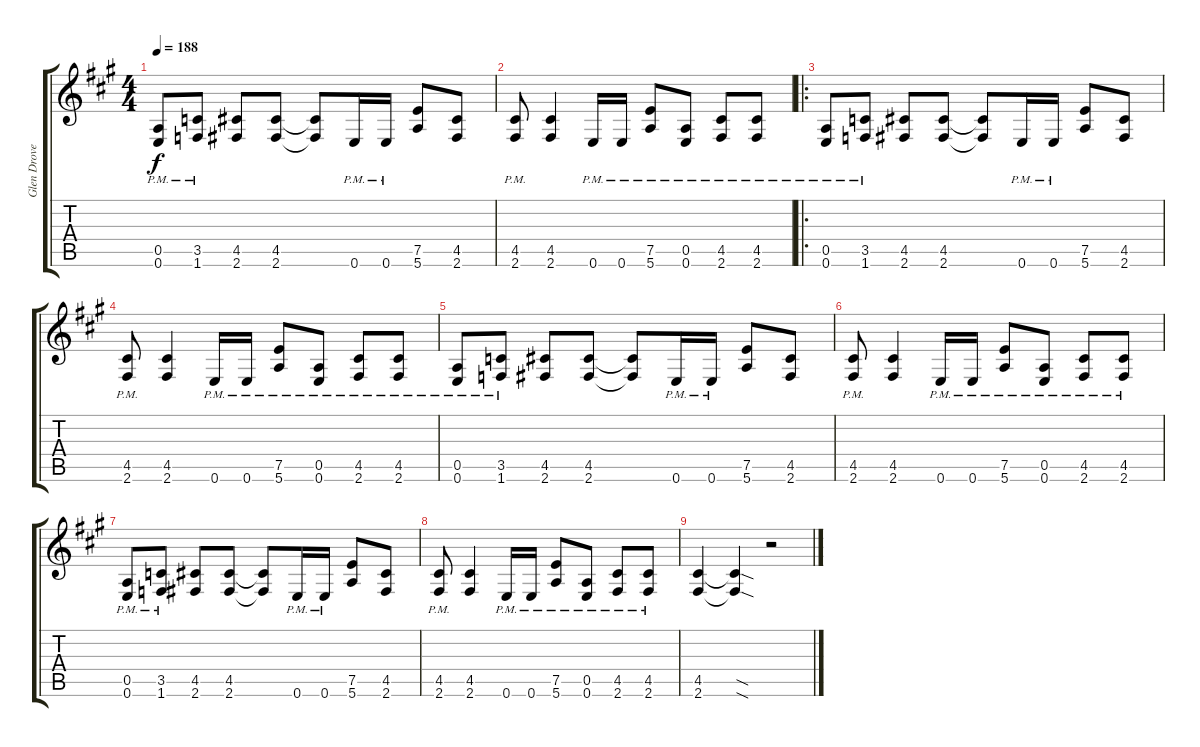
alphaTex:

\track ("Glen Drover" "Glen Drove") {instrument overdrivenguitar}
\staff {score tabs}
\tuning (E4 B3 G3 D3 A2 E2) {hide}
\ts (4 4)
\tempo 188
\clef g2
\ks a
(0.5{pm} 0.6{pm}).8{dy f} (3.5{pm} 1.6{pm}).8 (4.5 2.6).8 (4.5 2.6).8 (4.5{t} 2.6{t}).8 0.6{pm}.16 0.6{pm}.16 (7.5 5.6).8 (4.5 2.6).8 |
(4.5{pm} 2.6{pm}).8 (4.5 2.6).4 0.6{pm}.16 0.6{pm}.16 (7.5{pm} 5.6{pm}).8 (0.5{pm} 0.6{pm}).8 (4.5{pm} 2.6{pm}).8 (4.5{pm} 2.6{pm}).8 |
\ro
(0.5{pm} 0.6{pm}).8 (3.5{pm} 1.6{pm}).8 (4.5 2.6).8 (4.5 2.6).8 (4.5{t} 2.6{t}).8 0.6{pm}.16 0.6{pm}.16 (7.5 5.6).8 (4.5 2.6).8 |
(4.5{pm} 2.6{pm}).8 (4.5 2.6).4 0.6{pm}.16 0.6{pm}.16 (7.5{pm} 5.6{pm}).8 (0.5{pm} 0.6{pm}).8 (4.5{pm} 2.6{pm}).8 (4.5{pm} 2.6{pm}).8 |
(0.5{pm} 0.6{pm}).8 (3.5{pm} 1.6{pm}).8 (4.5 2.6).8 (4.5 2.6).8 (4.5{t} 2.6{t}).8 0.6{pm}.16 0.6{pm}.16 (7.5 5.6).8 (4.5 2.6).8 |
(4.5{pm} 2.6{pm}).8 (4.5 2.6).4 0.6{pm}.16 0.6{pm}.16 (7.5{pm} 5.6{pm}).8 (0.5{pm} 0.6{pm}).8 (4.5{pm} 2.6{pm}).8 (4.5{pm} 2.6{pm}).8 |
(0.5{pm} 0.6{pm}).8 (3.5{pm} 1.6{pm}).8 (4.5 2.6).8 (4.5 2.6).8 (4.5{t} 2.6{t}).8 0.6{pm}.16 0.6{pm}.16 (7.5 5.6).8 (4.5 2.6).8 |
(4.5{pm} 2.6{pm}).8 (4.5 2.6).4 0.6{pm}.16 0.6{pm}.16 (7.5{pm} 5.6{pm}).8 (0.5{pm} 0.6{pm}).8 (4.5{pm} 2.6{pm}).8 (4.5{pm} 2.6{pm}).8 |
(4.5 2.6).4 (4.5{sod t} 2.6{sod t}).4 r.2
